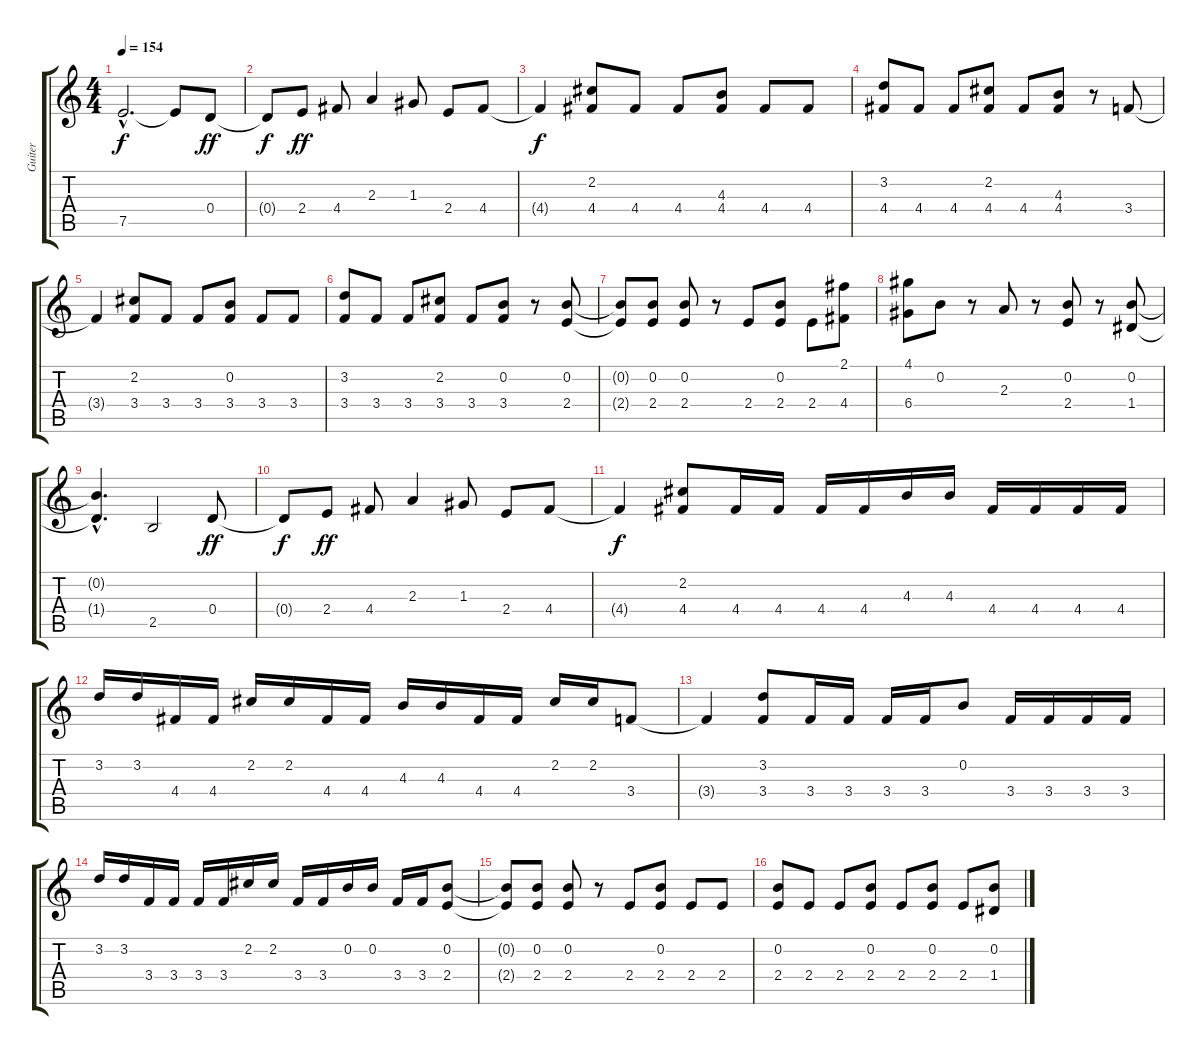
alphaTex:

\track ("Guiter" "Guiter") {instrument distortionguitar}
\staff {score tabs}
\tuning (E4 B3 G3 D3 A2 E2) {hide}
\ts (4 4)
\tempo 154
\clef g2
\ks c
7.5{hac t}.2{d dy f} 7.5{t}.8 0.4.8{dy ff} |
0.4{t}.8{dy f} 2.4.8{dy ff} 4.4.8 2.3.4 1.3.8 2.4.8 4.4.8 |
4.4{t}.4{dy f} (2.2 4.4).8 4.4.8 4.4.8 (4.3 4.4).8 4.4.8 4.4.8 |
(3.2 4.4).8 4.4.8 4.4.8 (2.2 4.4).8 4.4.8 (4.3 4.4).8 r.8 3.4.8 |
3.4{t}.4 (2.2 3.4).8 3.4.8 3.4.8 (0.2 3.4).8 3.4.8 3.4.8 |
(3.2 3.4).8 3.4.8 3.4.8 (2.2 3.4).8 3.4.8 (0.2 3.4).8 r.8 (0.2 2.4).8 |
(0.2{t} 2.4{t}).8 (0.2 2.4).8 (0.2 2.4).8 r.8 2.4.8 (0.2 2.4).8 2.4.8 (2.1 4.4).8 |
(4.1 6.4).8 0.2.8 r.8 2.3.8 r.8 (0.2 2.4).8 r.8 (0.2 1.4).8 |
(0.2{hac t} 1.4{hac t}).4{d} 2.5.2 0.4.8{dy ff} |
0.4{t}.8{dy f} 2.4.8{dy ff} 4.4.8 2.3.4 1.3.8 2.4.8 4.4.8 |
4.4{t}.4{dy f} (2.2 4.4).8 4.4.16 4.4.16 4.4.16 4.4.16 4.3.16 4.3.16 4.4.16 4.4.16 4.4.16 4.4.16 |
3.2.16 3.2.16 4.4.16 4.4.16 2.2.16 2.2.16 4.4.16 4.4.16 4.3.16 4.3.16 4.4.16 4.4.16 2.2.16 2.2.16 3.4.8 |
3.4{t}.4 (3.2 3.4).8 3.4.16 3.4.16 3.4.16 3.4.16 0.2.8 3.4.16 3.4.16 3.4.16 3.4.16 |
3.2.16 3.2.16 3.4.16 3.4.16 3.4.16 3.4.16 2.2.16 2.2.16 3.4.16 3.4.16 0.2.16 0.2.16 3.4.16 3.4.16 (0.2 2.4).8 |
(0.2{t} 2.4{t}).8 (0.2 2.4).8 (0.2 2.4).8 r.8 2.4.8 (0.2 2.4).8 2.4.8 2.4.8 |
(0.2 2.4).8 2.4.8 2.4.8 (0.2 2.4).8 2.4.8 (0.2 2.4).8 2.4.8 (0.2 1.4).8
